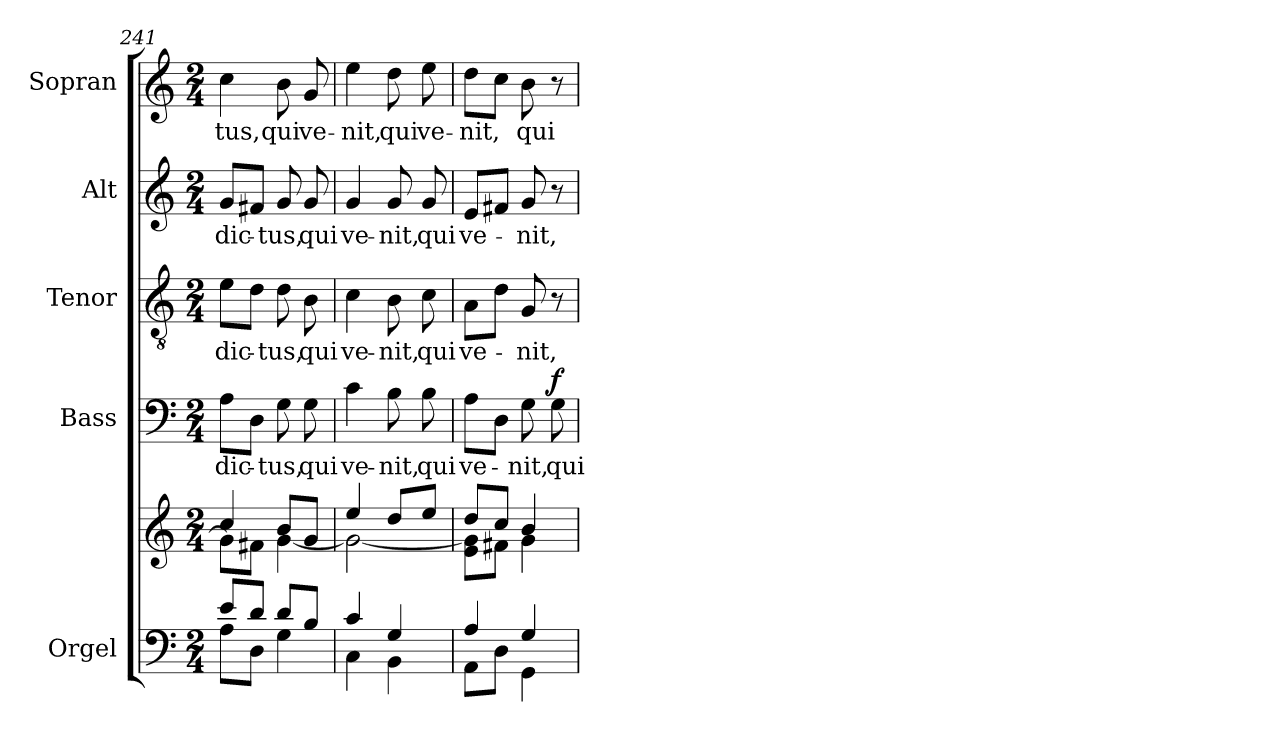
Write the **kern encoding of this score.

**kern	**kern	**kern	**text	**dynam	**kern	**text	**kern	**text	**kern	**text
*part5	*part5	*part4	*part4	*part4	*part3	*part3	*part2	*part2	*part1	*part1
*staff6	*staff5	*staff4	*staff4	*staff4	*staff3	*staff3	*staff2	*staff2	*staff1	*staff1
*I"Orgel	*	*I"Bass	*	*	*I"Tenor	*	*I"Alt	*	*I"Sopran	*
*I'Org.	*	*I'B.	*	*	*I'T.	*	*I'A.	*	*I'S.	*
*clefF4	*clefG2	*clefF4	*	*	*clefGv2	*	*clefG2	*	*clefG2	*
*k[]	*k[]	*k[]	*	*	*k[]	*	*k[]	*	*k[]	*
*C:	*C:	*C:	*	*	*C:	*	*C:	*	*C:	*
*M2/4	*M2/4	*M2/4	*	*	*M2/4	*	*M2/4	*	*M2/4	*
=241	=241	=241	=241	=241	=241	=241	=241	=241	=241	=241
*^	*^	*	*	*	*	*	*	*	*	*
!	!	!	!	!	!LO:LY:b	!	!	!LO:LY:b	!	!LO:LY:b	!	!LO:LY:b
8e/L	8A\L	4cc/	8g\L]	8A\L	-dic-	.	8e\L	dic-	8g/L	-dic-	4cc\	-tus,
8d/J	8D\J	.	8f#X\J	8D\J	.	.	8d\J	.	8f#X/J	.	.	.
!	!	!	!	!	!LO:LY:b	!	!	!LO:LY:b	!	!LO:LY:b	!	!LO:LY:b
8d/L	4G\	8b/L	[<4g\	8G\	-tus,	.	8d\	-tus,	8g/	-tus,	8b\	qui
!	!	!	!	!	!LO:LY:b	!	!	!LO:LY:b	!	!LO:LY:b	!	!LO:LY:b
8B/J	.	8g/J	.	8G\	qui	.	8B\	qui	8g/	qui	8g/	ve-
=242	=242	=242	=242	=242	=242	=242	=242	=242	=242	=242	=242	=242
!	!	!	!	!	!LO:LY:b	!	!	!LO:LY:b	!	!LO:LY:b	!	!LO:LY:b
4c/	4C\	4ee/	2g\_	4c\	ve-	.	4c\	ve-	4g/	ve-	4ee\	-nit,
!	!	!	!	!	!LO:LY:b	!	!	!LO:LY:b	!	!LO:LY:b	!	!LO:LY:b
4G/	4BB\	8dd/L	.	8B\	-nit,	.	8B\	-nit,	8g/	-nit,	8dd\	qui
!	!	!	!	!	!LO:LY:b	!	!	!LO:LY:b	!	!LO:LY:b	!	!LO:LY:b
.	.	8ee/J	.	8B\	qui	.	8c\	qui	8g/	qui	8ee\	ve-
!!LO:PB:g=z
=243	=243	=243	=243	=243	=243	=243	=243	=243	=243	=243	=243	=243
!	!	!	!	!	!LO:LY:b	!	!	!LO:LY:b	!	!LO:LY:b	!	!LO:LY:b
4A/	8AA\L	8dd/L	8e\ 8g\]L	8A\L	ve-	.	8A\L	ve-	8e/L	ve-	8dd\L	-nit,
.	8D\J	8cc/J	8f#X\J	8D\J	.	.	8d\J	.	8f#X/J	.	8cc\J	.
!	!	!	!	!	!LO:LY:b	!	!	!LO:LY:b	!	!LO:LY:b	!	!LO:LY:b
4G/	4GG\	4b/	4g\	8G\	-nit,	.	8G/	-nit,	8g/	-nit,	8b\	qui
!	!	!	!	!	!LO:LY:b	!LO:DY:a	!	!	!	!	!	!
.	.	.	.	8G\	qui	f	8r	.	8r	.	8r	.
*v	*v	*	*	*	*	*	*	*	*	*	*	*
*	*v	*v	*	*	*	*	*	*	*	*	*
=	=	=	=	=	=	=	=	=	=	=
*-	*-	*-	*-	*-	*-	*-	*-	*-	*-	*-
